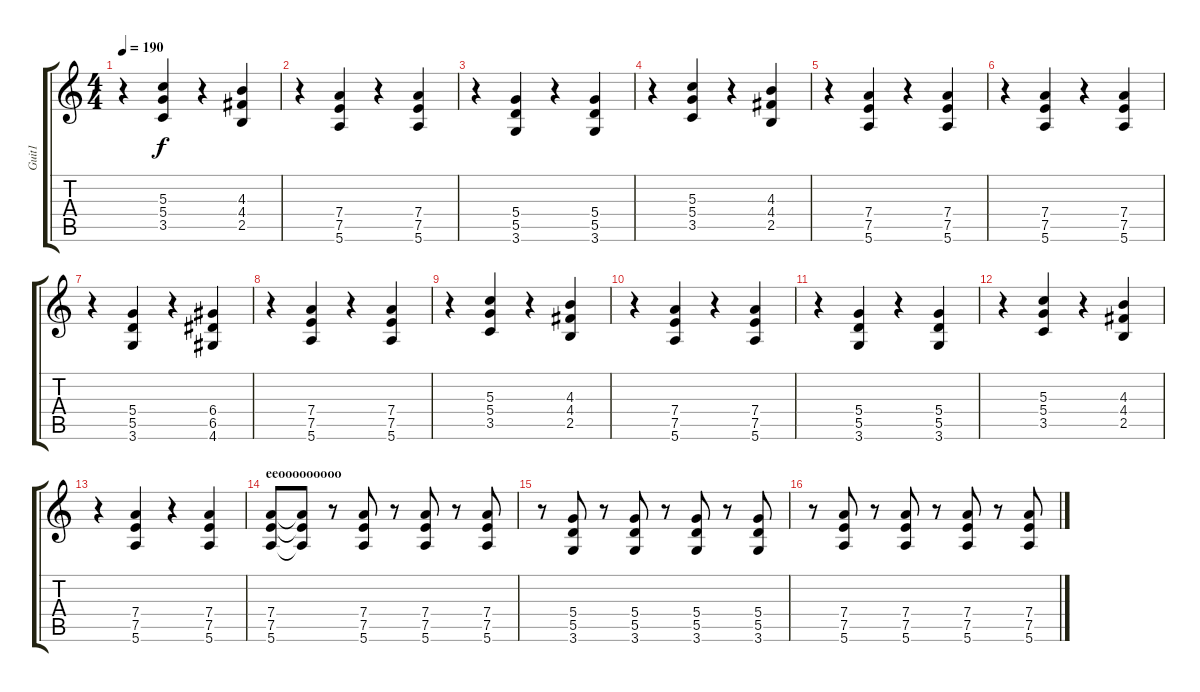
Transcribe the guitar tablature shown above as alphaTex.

\track ("Guit1" "Guit1") {instrument overdrivenguitar}
\staff {score tabs}
\tuning (E4 B3 G3 D3 A2 E2) {hide}
\ts (4 4)
\tempo 190
\clef g2
\ks c
r.4{dy f} (5.3 5.4 3.5).4 r.4 (4.3 4.4 2.5).4 |
r.4 (7.4 7.5 5.6).4 r.4 (7.4 7.5 5.6).4 |
r.4 (5.4 5.5 3.6).4 r.4 (5.4 5.5 3.6).4 |
r.4 (5.3 5.4 3.5).4 r.4 (4.3 4.4 2.5).4 |
r.4 (7.4 7.5 5.6).4 r.4 (7.4 7.5 5.6).4 |
r.4 (7.4 7.5 5.6).4 r.4 (7.4 7.5 5.6).4 |
r.4 (5.4 5.5 3.6).4 r.4 (6.4 6.5 4.6).4 |
r.4 (7.4 7.5 5.6).4 r.4 (7.4 7.5 5.6).4 |
r.4 (5.3 5.4 3.5).4 r.4 (4.3 4.4 2.5).4 |
r.4 (7.4 7.5 5.6).4 r.4 (7.4 7.5 5.6).4 |
r.4 (5.4 5.5 3.6).4 r.4 (5.4 5.5 3.6).4 |
r.4 (5.3 5.4 3.5).4 r.4 (4.3 4.4 2.5).4 |
r.4 (7.4 7.5 5.6).4 r.4 (7.4 7.5 5.6).4 |
\section ("" "eeooooooooo")
(7.4 7.5 5.6).8 (7.4{t} 7.5{t} 5.6{t}).8 r.8 (7.4 7.5 5.6).8 r.8 (7.4 7.5 5.6).8 r.8 (7.4 7.5 5.6).8 |
r.8 (5.4 5.5 3.6).8 r.8 (5.4 5.5 3.6).8 r.8 (5.4 5.5 3.6).8 r.8 (5.4 5.5 3.6).8 |
r.8 (7.4 7.5 5.6).8 r.8 (7.4 7.5 5.6).8 r.8 (7.4 7.5 5.6).8 r.8 (7.4 7.5 5.6).8
